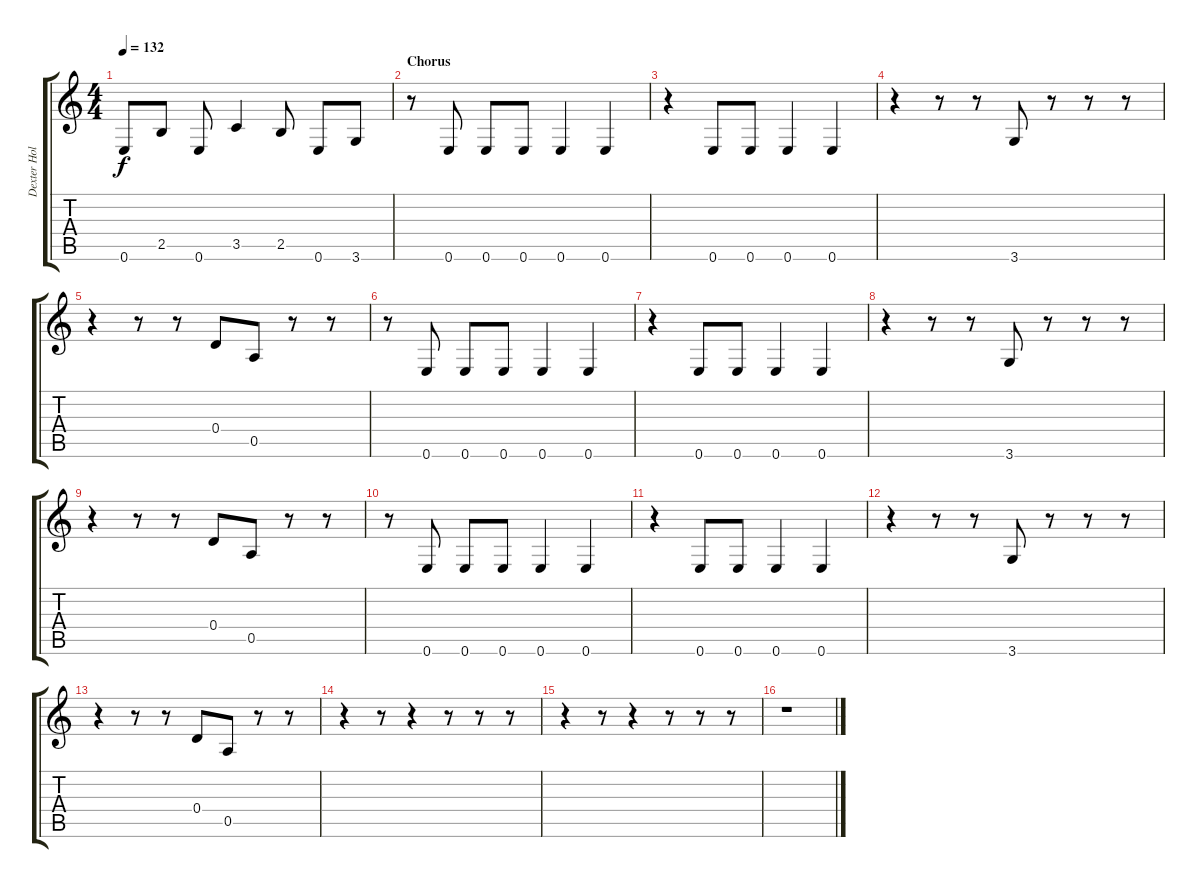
\track ("Dexter Holland" "Dexter Hol") {instrument distortionguitar}
\staff {score tabs}
\tuning (E4 B3 G3 D3 A2 E2) {hide}
\ts (4 4)
\tempo 132
\clef g2
\ks c
0.6.8{dy f} 2.5.8 0.6.8 3.5.4 2.5.8 0.6.8 3.6.8 |
\section ("" "Chorus")
r.8 0.6.8 0.6.8 0.6.8 0.6.4 0.6.4 |
r.4 0.6.8 0.6.8 0.6.4 0.6.4 |
r.4 r.8 r.8 3.6.8 r.8 r.8 r.8 |
r.4 r.8 r.8 0.4.8 0.5.8 r.8 r.8 |
r.8 0.6.8 0.6.8 0.6.8 0.6.4 0.6.4 |
r.4 0.6.8 0.6.8 0.6.4 0.6.4 |
r.4 r.8 r.8 3.6.8 r.8 r.8 r.8 |
r.4 r.8 r.8 0.4.8 0.5.8 r.8 r.8 |
r.8 0.6.8 0.6.8 0.6.8 0.6.4 0.6.4 |
r.4 0.6.8 0.6.8 0.6.4 0.6.4 |
r.4 r.8 r.8 3.6.8 r.8 r.8 r.8 |
r.4 r.8 r.8 0.4.8 0.5.8 r.8 r.8 |
r.4 r.8 r.4 r.8 r.8 r.8 |
r.4 r.8 r.4 r.8 r.8 r.8 |
r.1
